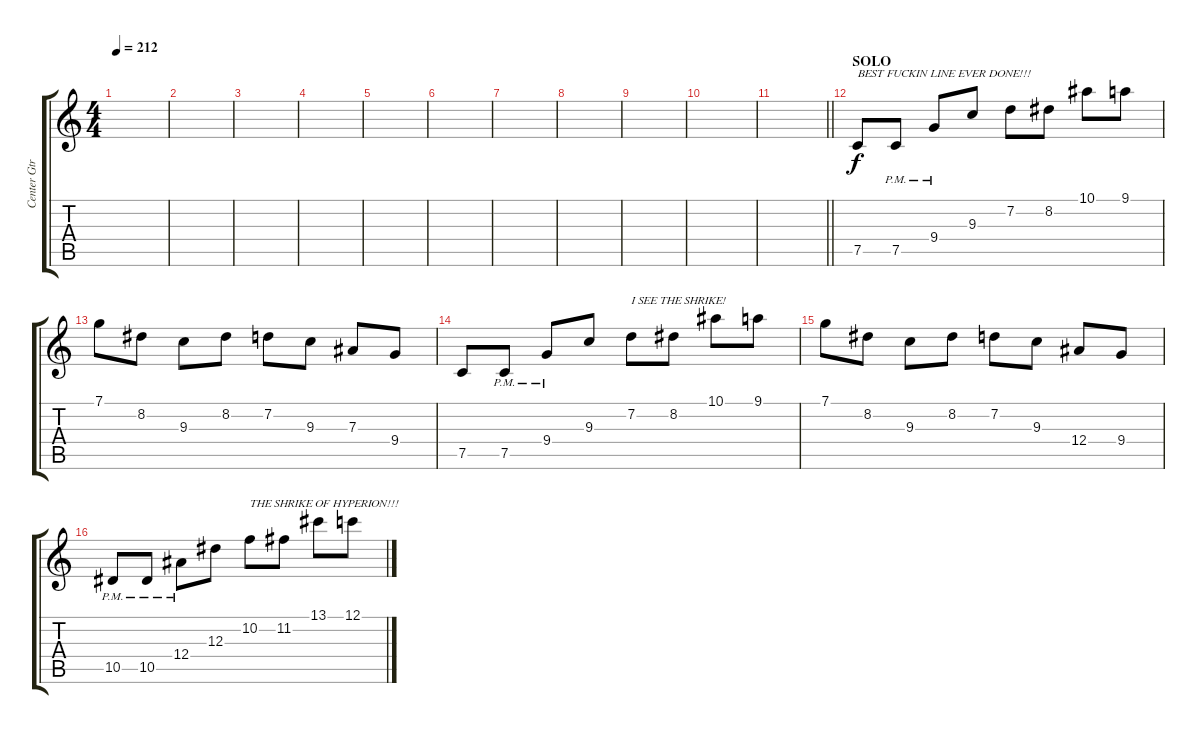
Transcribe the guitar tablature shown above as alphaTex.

\track ("Center Gtr / Overdubs" "Center Gtr") {instrument distortionguitar}
\staff {score tabs}
\tuning (C4 G3 Eb3 Bb2 F2 C2) {hide}
\ts (4 4)
\tempo 212
\clef g2
\ks c
|
|
|
|
|
|
|
|
|
|
\barLineRight lightlight
|
\section ("" "SOLO")
7.5.8{txt "BEST FUCKIN LINE EVER DONE!!!" volume 16} 7.5{pm}.8 9.4{pm}.8 9.3.8 7.2.8 8.2.8 10.1.8 9.1.8 |
7.1.8 8.2.8 9.3.8 8.2.8 7.2.8 9.3.8 7.3.8 9.4.8 |
7.5.8 7.5{pm}.8 9.4{pm}.8 9.3.8 7.2.8{txt "I SEE THE SHRIKE!"} 8.2.8 10.1.8 9.1.8 |
7.1.8 8.2.8 9.3.8 8.2.8 7.2.8 9.3.8 12.4.8 9.4.8 |
10.5{pm}.8 10.5{pm}.8 12.4{pm}.8 12.3.8 10.2.8{txt "THE SHRIKE OF HYPERION!!!"} 11.2.8 13.1.8 12.1.8
